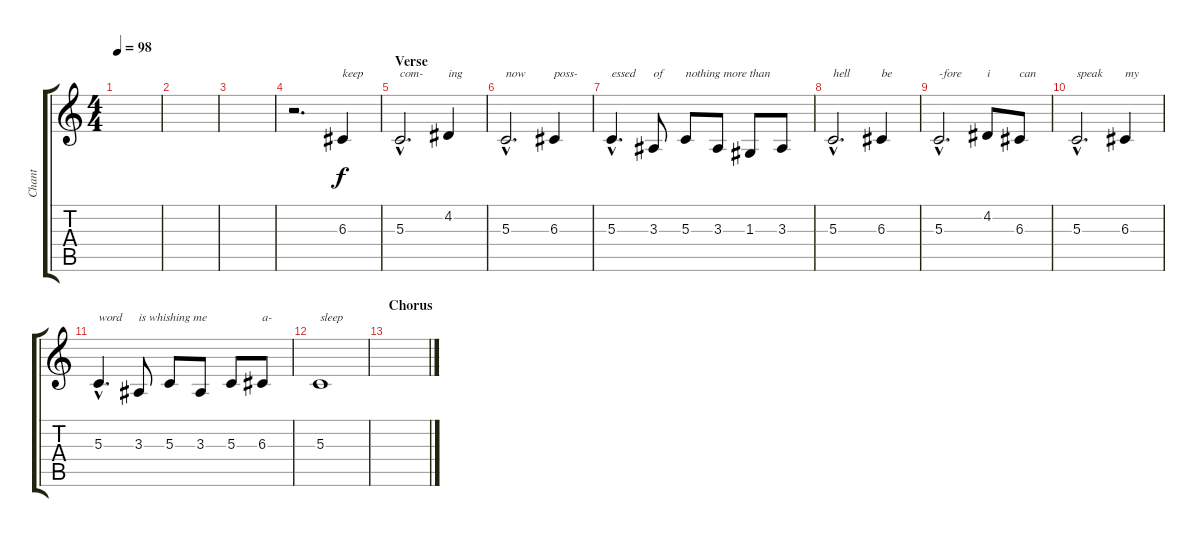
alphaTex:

\track ("Chant" "Chant") {instrument voiceoohs}
\staff {score tabs}
\tuning (E4 B3 G3 D3 A2 E2) {hide}
\ts (4 4)
\tempo 98
\clef g2
\ks c
|
|
|
r.2{d} 6.3.4{txt "keep"} |
\section ("" "Verse")
5.3{hac}.2{d txt "com-"} 4.2.4{txt "ing"} |
5.3{hac}.2{d txt "now"} 6.3.4{txt "poss-"} |
5.3{hac}.4{d txt "essed"} 3.3.8{txt "of"} 5.3.8{txt "nothing more than"} 3.3.8 1.3.8 3.3.8 |
5.3{hac}.2{d txt "hell"} 6.3.4{txt "be"} |
5.3{hac}.2{d txt "-fore"} 4.2.8{txt "i"} 6.3.8{txt "can"} |
5.3{hac}.2{d txt "speak"} 6.3.4{txt "my"} |
5.3{hac}.4{d txt "word"} 3.3.8{txt "is whishing me"} 5.3.8 3.3.8 5.3.8 6.3.8{txt "a-"} |
5.3.1{txt "sleep"} |
\section ("" "Chorus")
